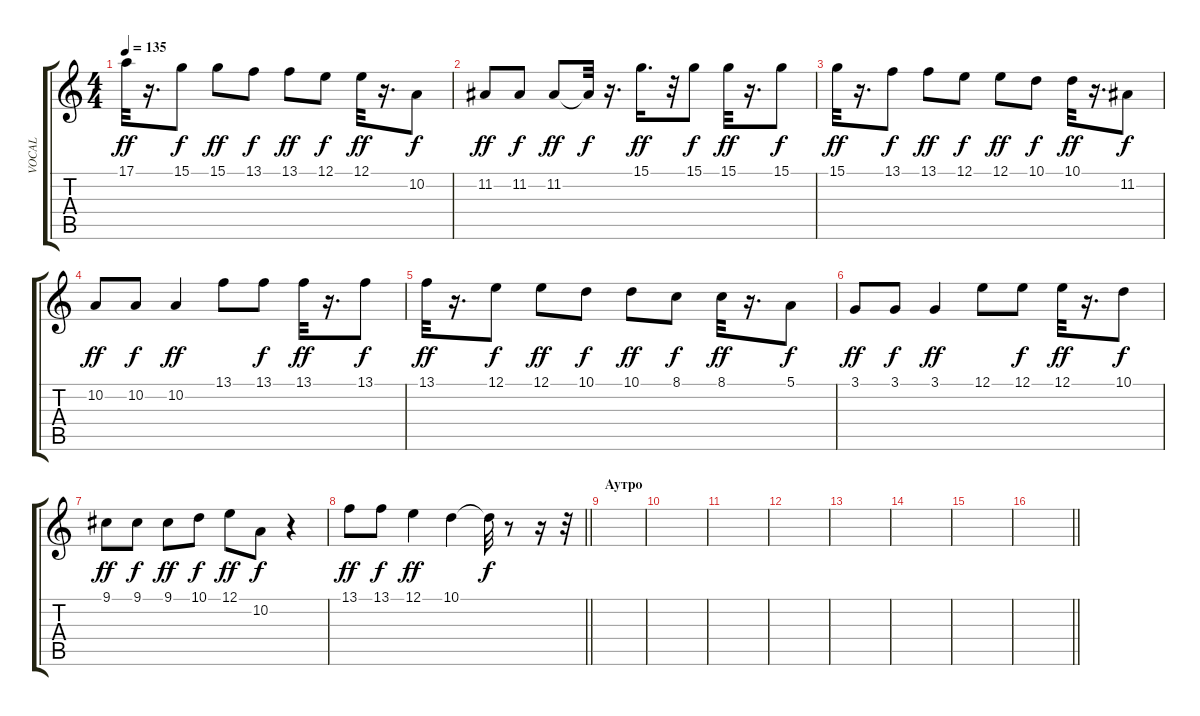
\track ("VOCAL" "VOCAL") {instrument musicbox}
\staff {score tabs}
\tuning (E4 B3 G3 D3 A2 E2) {hide}
\ts (4 4)
\tempo 135
\clef g2
\ks c
17.1.32{dy ff} r.16{d} 15.1.8{dy f} 15.1.8{dy ff} 13.1.8{dy f} 13.1.8{dy ff} 12.1.8{dy f} 12.1.32{dy ff} r.16{d} 10.2.8{dy f} |
11.2.8{dy ff} 11.2.8{dy f} 11.2.8{dy ff} 11.2{t}.32{dy f} r.16{d} 15.1.16{d dy ff} r.32 15.1.8{dy f} 15.1.32{dy ff} r.16{d} 15.1.8{dy f} |
15.1.32{dy ff} r.16{d} 13.1.8{dy f} 13.1.8{dy ff} 12.1.8{dy f} 12.1.8{dy ff} 10.1.8{dy f} 10.1.32{dy ff} r.16{d} 11.2.8{dy f} |
10.2.8{dy ff} 10.2.8{dy f} 10.2.4{dy ff} 13.1.8 13.1.8{dy f} 13.1.32{dy ff} r.16{d} 13.1.8{dy f} |
13.1.32{dy ff} r.16{d} 12.1.8{dy f} 12.1.8{dy ff} 10.1.8{dy f} 10.1.8{dy ff} 8.1.8{dy f} 8.1.32{dy ff} r.16{d} 5.1.8{dy f} |
3.1.8{dy ff} 3.1.8{dy f} 3.1.4{dy ff} 12.1.8 12.1.8{dy f} 12.1.32{dy ff} r.16{d} 10.1.8{dy f} |
9.1.8{dy ff} 9.1.8{dy f} 9.1.8{dy ff} 10.1.8{dy f} 12.1.8{dy ff} 10.2.8{dy f} r.4 |
\barLineRight lightlight
13.1.8{dy ff} 13.1.8{dy f} 12.1.4{dy ff} 10.1.4 10.1{t}.32{dy f} r.8 r.16 r.32 |
\section ("" "Аутро")
|
|
|
|
|
|
|
\barLineRight lightlight
